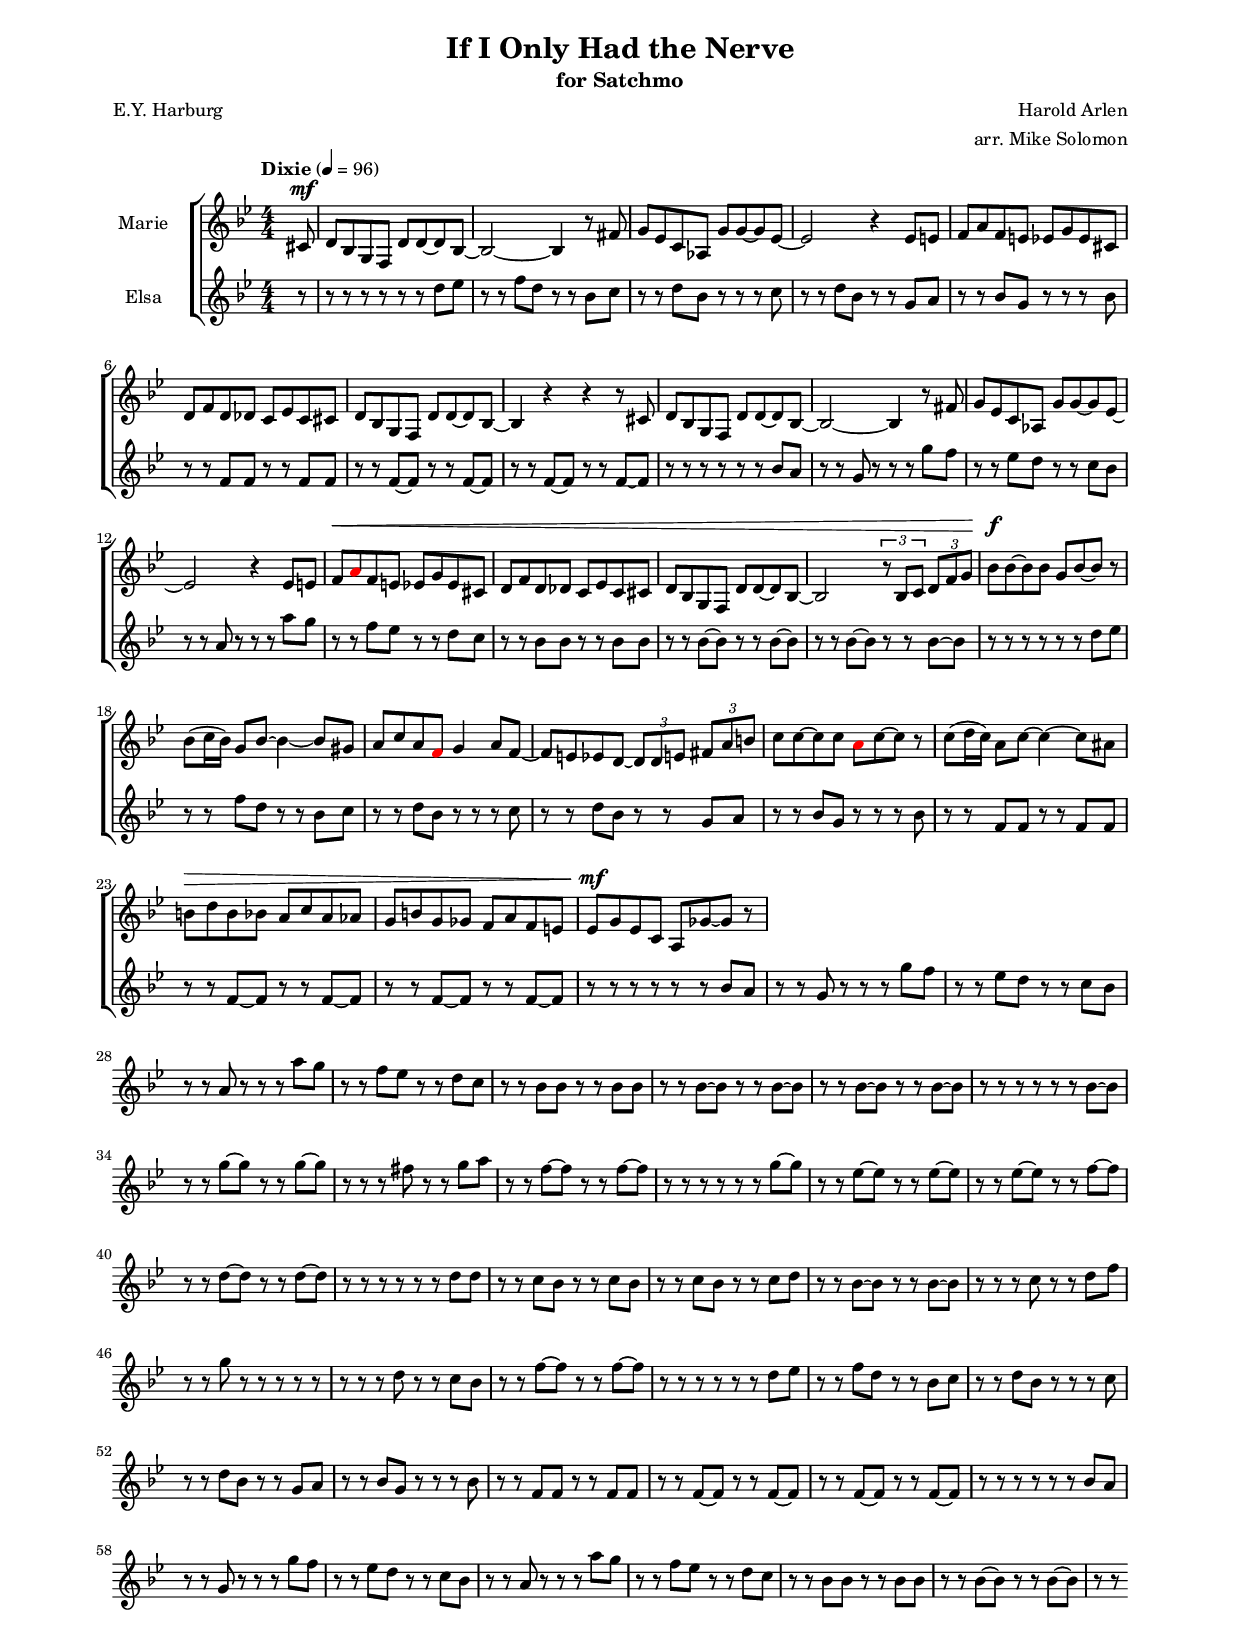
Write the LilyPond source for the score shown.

\version "2.19.0"
\include "defs-devel.ly"

marD = \markup \null
elsD = \markup \null
mikD = \markup \null
rynZ = \markup \null
desD = \markup \null

#(set-global-staff-size 15.87)
autoBeamInstruction = \autoBeamOn

solo = \markup \italic "solo"
psolo = \markup \italic "(solo)"
skat = \markup \italic "sit skat"
shoot = \markup \italic "SYT"

\header {
  title = "If I Only Had the Nerve"
  subtitle = "for Satchmo"
  %title = "Somewhere Over the Rainbow"
  composer = "Harold Arlen"
  poet = "E.Y. Harburg"
  arranger = "arr. Mike Solomon"
  %arranger = "arr. (anon)"
}
\paper {
  #(define fonts
    (set-global-fonts
    #:music "lilyjazz"
    #:brace "lilyjazz"
    #:roman "LilyJAZZText"
    #:sans "LilyJAZZChord"
    #:factor (/ staff-height pt 20)
  ))
  ragged-right = ##f
  left-margin = 0.75\in
  right-margin = 0.75\in
  top-margin = 0.5\in
  bottom-margin = 0.6\in
  ragged-last-bottom = ##f
  %max-systems-per-page = #2
  %oddHeaderMarkup = "FIRST FULL DRAFT 20.10.14 4:44"
  %evenHeaderMarkup = "FIRST FULL DRAFT 20.10.14 4:44"
}


#(ly:set-option 'point-and-click #f)

#(set-global-staff-size 15.87)

railroad =  {
  \once \override BreathingSign.text = \markup \musicglyph #"scripts.caesura.straight"
  \breathe
}
myred = \once \override NoteHead #'color = #red

php = \once \override Hairpin.stencil = #(parenthesize-callback ly:hairpin::print)

\paper {
  footnote-separator-markup = \markup { \column { " "\override #`(span-factor . 1/5) { \draw-hline } }}
  footnote-padding = 1\mm
  top-system-spacing = #'((basic-distance . 1) (minimum-distance . 0) (padding . 1) (stretchability . 40))
  bottom-system-spacing = #'((basic-distance . 1) (minimum-distance . 0) (padding . 1) (stretchability . 50))
  ragged-right = ##f
}

prefatoryMatter = {
  \key bes \major
  \autoBeamInstruction
  \time 4/4
}

scorePrefatoryMatter = {
  \prefatoryMatter
  \partial 8
}

midiPrefatoryMatter = {
  \prefatoryMatter
  \partial 8
}

theme = \relative c {
  cis8-\tag #'first \mf |
  d8 bes8 g8 f8 d'8 d8 ~ d8 bes8 ~ |
  bes2 ~ bes4 r8 fis'8 |
  g8 ees8 c8 aes8 g'8 g8 ~ g8 ees8 ~ |
  ees2 r4 ees8 e8 |
  f8-\tag #'second \< \tag #'second { \rred } a8 f8 e8 ees8 g8 ees8 cis8 |
  d8 f8 d8 des8 c8 ees8 c8 cis8 |
  d8 bes8 g8 f8 d'8 d8 ~ d8 bes8 ~ |
  \tag #'first { bes4 }
  \tag #'second { bes2 }
}

marks = {
  \tempo "Dixie" 4=96
  \time 4/4
  \partial 8 s8
  \repeat unfold 25 { s1 }
}

soprano = \transpose c c {
  \transpose c c' \removeWithTag #'second \theme
  r4 r4 r8
  \transpose c c' \removeWithTag #'first \theme
  \relative c' {
    \times 2/3 { r8 bes c } \times 2/3 { d f g } |
    bes8\f bes8 ~ bes8 bes8 g8 bes8 ~ bes8 r8 |
    bes8 ( c16 bes ) g8 bes8 ~ bes4 ~ bes8 gis8 |
    a8 c8 a8 \rred f8 g4 a8 f8 ~ |
    f8 e8 ees8 d8 ~ \times 2/3 { d d e } \times 2/3 { fis a b } |
    c8 c8 ~ c8 c8 \rred a8 c8 ~ c8 r8 |
    c8 ( d16 c ) a8 c8 ~ c4 ~ c8 ais8 |
    b8\> d8 b8 bes8 a8 c8 a8 aes8 |
    g8 b8 g8 ges8 f8 a8 f8 e8 |
    ees8\mf g8 ees8 c8 a8 ges'8 ~ ges8 r8 |
  }
}

sopranoWords = \lyricmode {
}

test = {
  r8 r8 r8 r8 r8 r8 r8 d''8 ees''8 r8 r8 f''8 d''8 r8 r8 bes'8 c''8 r8 r8 d''8 bes'8 r8 r8 r8 c''8 r8 r8 d''8 bes'8 r8 r8 g'8 a'8 r8 r8 bes'8 g'8 r8 r8 r8 bes'8 r8 r8 f'8 f'8 r8 r8 f'8 f'8 r8 r8 f'8 ~ f'8 r8 r8 f'8 ~ f'8 r8 r8 f'8 ~ f'8 r8 r8 f'8 ~ f'8 r8 r8 r8 r8 r8 r8 bes'8 a'8 r8 r8 g'8 r8 r8 r8 g''8 f''8 r8 r8 ees''8 d''8 r8 r8 c''8 bes'8 r8 r8 a'8 r8 r8 r8 a''8 g''8 r8 r8 f''8 ees''8 r8 r8 d''8 c''8 r8 r8 bes'8 bes'8 r8 r8 bes'8 bes'8 r8 r8 bes'8 ~ bes'8 r8 r8 bes'8 ~ bes'8 r8 r8 bes'8 ~ bes'8 r8 r8 bes'8 ~ bes'8 r8 r8 r8 r8 r8 r8 d''8 ees''8 r8 r8 f''8 d''8 r8 r8 bes'8 c''8 r8 r8 d''8 bes'8 r8 r8 r8 c''8 r8 r8 d''8 bes'8 r8 r8 g'8 a'8 r8 r8 bes'8 g'8 r8 r8 r8 bes'8 r8 r8 f'8 f'8 r8 r8 f'8 f'8 r8 r8 f'8 ~ f'8 r8 r8 f'8 ~ f'8 r8 r8 f'8 ~ f'8 r8 r8 f'8 ~ f'8 r8 r8 r8 r8 r8 r8 bes'8 a'8 r8 r8 g'8 r8 r8 r8 g''8 f''8 r8 r8 ees''8 d''8 r8 r8 c''8 bes'8 r8 r8 a'8 r8 r8 r8 a''8 g''8 r8 r8 f''8 ees''8 r8 r8 d''8 c''8 r8 r8 bes'8 bes'8 r8 r8 bes'8 bes'8 r8 r8 bes'8 ~ bes'8 r8 r8 bes'8 ~ bes'8 r8 r8 bes'8 ~ bes'8 r8 r8 bes'8 ~ bes'8 r8 r8 r8 r8 r8 r8 bes'8 ~ bes'8 r8 r8 g''8 ~ g''8 r8 r8 g''8 ~ g''8 r8 r8 r8 fis''8 r8 r8 g''8 a''8 r8 r8 f''8 ~ f''8 r8 r8 f''8 ~ f''8 r8 r8 r8 r8 r8 r8 g''8 ~ g''8 r8 r8 ees''8 ~ ees''8 r8 r8 ees''8 ~ ees''8 r8 r8 ees''8 ~ ees''8 r8 r8 f''8 ~ f''8 r8 r8 d''8 ~ d''8 r8 r8 d''8 ~ d''8 r8 r8 r8 r8 r8 r8 d''8 d''8 r8 r8 c''8 bes'8 r8 r8 c''8 bes'8 r8 r8 c''8 bes'8 r8 r8 c''8 d''8 r8 r8 bes'8 ~ bes'8 r8 r8 bes'8 ~ bes'8 r8 r8 r8 c''8 r8 r8 d''8 f''8 r8 r8 g''8 r8 r8 r8 r8 r8 r8 r8 r8 d''8 r8 r8 c''8 bes'8 r8 r8 f''8 ~ f''8 r8 r8 f''8 ~ f''8 r8 r8 r8 r8 r8 r8 d''8 ees''8 r8 r8 f''8 d''8 r8 r8 bes'8 c''8 r8 r8 d''8 bes'8 r8 r8 r8 c''8 r8 r8 d''8 bes'8 r8 r8 g'8 a'8 r8 r8 bes'8 g'8 r8 r8 r8 bes'8 r8 r8 f'8 f'8 r8 r8 f'8 f'8 r8 r8 f'8 ~ f'8 r8 r8 f'8 ~ f'8 r8 r8 f'8 ~ f'8 r8 r8 f'8 ~ f'8 r8 r8 r8 r8 r8 r8 bes'8 a'8 r8 r8 g'8 r8 r8 r8 g''8 f''8 r8 r8 ees''8 d''8 r8 r8 c''8 bes'8 r8 r8 a'8 r8 r8 r8 a''8 g''8 r8 r8 f''8 ees''8 r8 r8 d''8 c''8 r8 r8 bes'8 bes'8 r8 r8 bes'8 bes'8 r8 r8 bes'8 ~ bes'8 r8 r8 bes'8 ~ bes'8 r8 r8
}


\score {
  \new ChoirStaff <<
    \new Staff \with { instrumentName = #"Marie" %shortInstrumentName = #"M."
} <<
      \new Voice = "soprano" { << { \numericTimeSignature
	\scorePrefatoryMatter
        \soprano
      } {
	\scorePrefatoryMatter
        \marks
      } >> }
      \new Lyrics \lyricsto "soprano" {
        \sopranoWords
      }
    >>
    \new Staff \with { instrumentName = #"Elsa" %shortInstrumentName = #"E."
} <<
      \new Voice = "mezzo" { \numericTimeSignature
	\scorePrefatoryMatter
        \test
      }
    >>
  >>
  \layout {
    \context {
      \Voice
      \override TextScript #'layer = #6
      \override NoteHead #'layer = #7
      \override Glissando #'breakable = ##t
      \override TupletNumber #'breakable = ##t
      \override TupletBracket #'breakable = ##t
      \override DynamicLineSpanner.direction = #UP
      \remove "Forbid_line_break_engraver"
    }
    \context {
      \Staff
      %\consists "Metronome_mark_engraver"
      \override TimeSignature #'style = #'numbered
      \override StaffSymbol #'layer = #4
      \override TimeSignature #'layer = #3
      \override TimeSignature #'whiteout = ##t
    }
    \context {
      \Lyrics
      %\override LyricText #'whiteout = ##t
      \override LyricText #'layer = #6
    }
    \context {
      \Score
      %\remove "Metronome_mark_engraver"
      \override NonMusicalPaperColumn #'allow-loose-spacing = ##f
    }
  }
}
